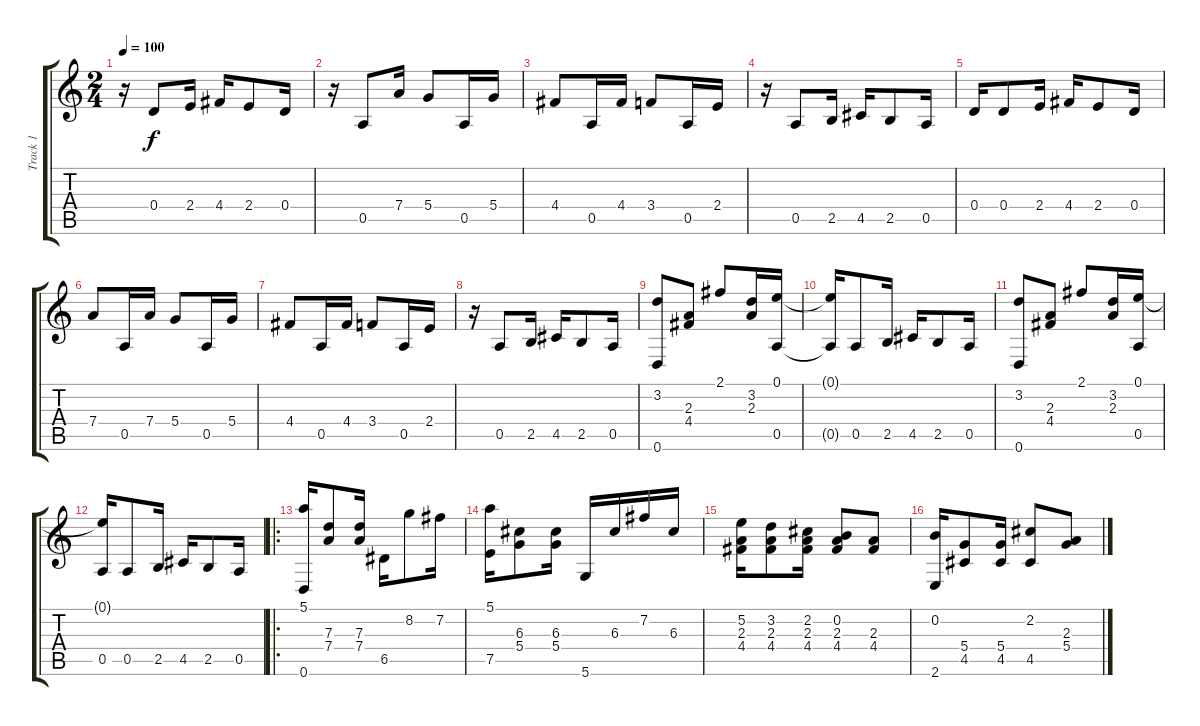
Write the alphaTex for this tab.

\track ("Track 1" "Track 1") {instrument acousticguitarnylon}
\staff {score tabs}
\tuning (E4 B3 G3 D3 A2 D2) {hide}
\ts (2 4)
\tempo 100
\clef g2
\ks c
r.16{dy f instrument acousticguitarnylon} 0.4.8 2.4.16 4.4.16 2.4.8 0.4.16 |
r.16 0.5.8 7.4.16 5.4.8 0.5.16 5.4.16 |
4.4.8 0.5.16 4.4.16 3.4.8 0.5.16 2.4.16 |
r.16 0.5.8 2.5.16 4.5.16 2.5.8 0.5.16 |
0.4.16 0.4.8 2.4.16 4.4.16 2.4.8 0.4.16 |
7.4.8 0.5.16 7.4.16 5.4.8 0.5.16 5.4.16 |
4.4.8 0.5.16 4.4.16 3.4.8 0.5.16 2.4.16 |
r.16 0.5.8 2.5.16 4.5.16 2.5.8 0.5.16 |
(3.2 0.6).8 (2.3 4.4).8 2.1.8 (3.2 2.3).16 (0.1 0.5).16 |
(0.1{t} 0.5{t}).16 0.5.8 2.5.16 4.5.16 2.5.8 0.5.16 |
(3.2 0.6).8 (2.3 4.4).8 2.1.8 (3.2 2.3).16 (0.1 0.5).16 |
(0.1{t} 0.5).16 0.5.8 2.5.16 4.5.16 2.5.8 0.5.16 |
\ro
(5.1 0.6).16 (7.3 7.4).8 (7.3 7.4).16 6.5.16 8.2.8 7.2.16 |
(5.1 7.5).16 (6.3 5.4).8 (6.3 5.4).16 5.6.16 6.3.16 7.2.16 6.3.16 |
(5.2 2.3 4.4).16 (3.2 2.3 4.4).8 (2.2 2.3 4.4).16 (0.2 2.3 4.4).8 (2.3 4.4).8 |
(0.2 2.6).16 (5.4 4.5).8 (5.4 4.5).16 (2.2 4.5).8 (2.3 5.4).8
